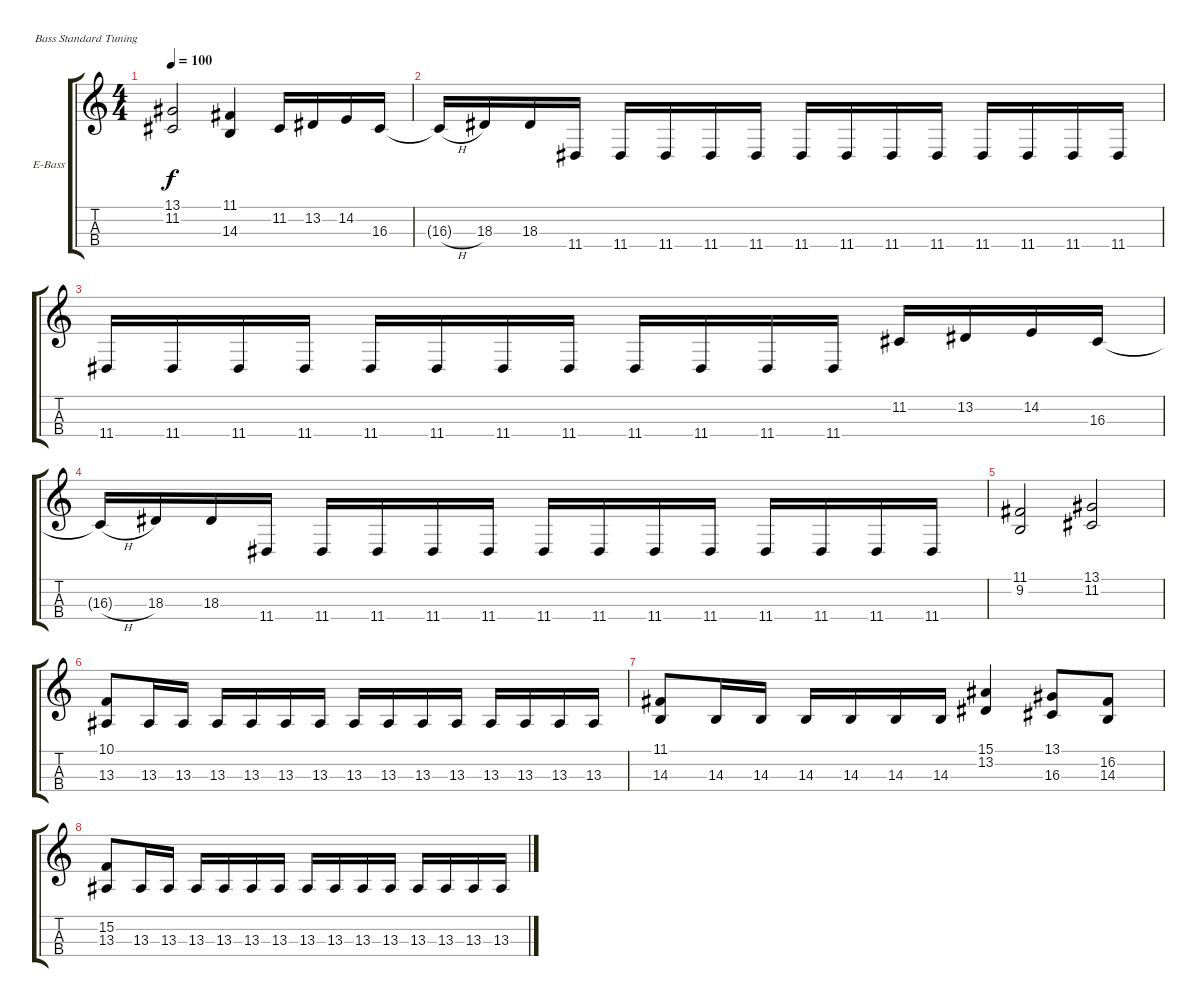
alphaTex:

\bracketExtendMode groupsimilarinstruments
\firstSystemTrackNameOrientation horizontal
\otherSystemsTrackNameOrientation horizontal
\track ("Electric Bass" "E-Bass") {mute instrument electricbassfinger}
\staff {score tabs}
\tuning (G2 D2 A1 E1)
\ts (4 4)
\tempo 100
\clef g2
\scale
0.333333
\ks c
(13.1 11.2).2{dy f} (11.1 14.3).4 11.2.16 13.2.16 14.2.16 16.3.16 |
\scale
0.333333 16.3{h t}.16 18.3.16 18.3.16 11.4.16 11.4.16 11.4.16 11.4.16 11.4.16 11.4.16 11.4.16 11.4.16 11.4.16 11.4.16 11.4.16 11.4.16 11.4.16 |
\scale
0.333333 11.4.16 11.4.16 11.4.16 11.4.16 11.4.16 11.4.16 11.4.16 11.4.16 11.4.16 11.4.16 11.4.16 11.4.16 11.2.16 13.2.16 14.2.16 16.3.16 |
\scale
0.333333 16.3{h t}.16 18.3.16 18.3.16 11.4.16 11.4.16 11.4.16 11.4.16 11.4.16 11.4.16 11.4.16 11.4.16 11.4.16 11.4.16 11.4.16 11.4.16 11.4.16 |
\scale
0.333333 (11.1 9.2).2 (13.1 11.2).2 |
\scale
0.333333 (10.1 13.3).8 13.3.16 13.3.16 13.3.16 13.3.16 13.3.16 13.3.16 13.3.16 13.3.16 13.3.16 13.3.16 13.3.16 13.3.16 13.3.16 13.3.16 |
\scale
0.333333 (11.1 14.3).8 14.3.16 14.3.16 14.3.16 14.3.16 14.3.16 14.3.16 (15.1 13.2).4 (13.1 16.3).8 (16.2 14.3).8 |
\scale
0.312821 (15.2 13.3).8 13.3.16 13.3.16 13.3.16 13.3.16 13.3.16 13.3.16 13.3.16 13.3.16 13.3.16 13.3.16 13.3.16 13.3.16 13.3.16 13.3.16
